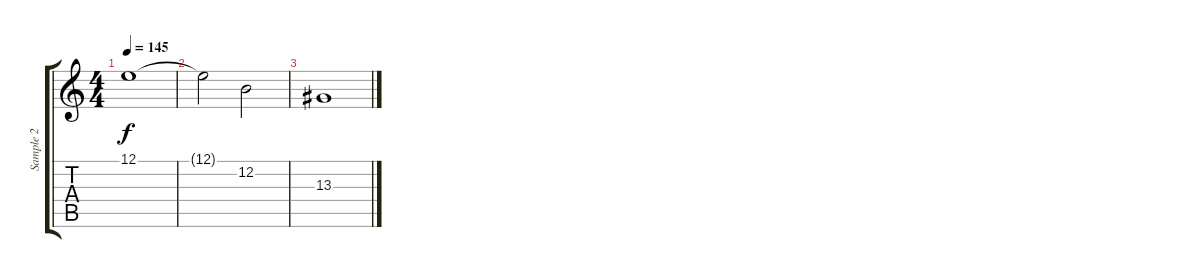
\track ("Sample 2" "Sample 2") {instrument acousticgrandpiano}
\staff {score tabs}
\tuning (E4 B3 G3 D3 A2 E2) {hide}
\ts (4 4)
\tempo 145
\clef g2
\ks c
12.1.1{dy f} |
12.1{t}.2 12.2.2 |
13.3.1
